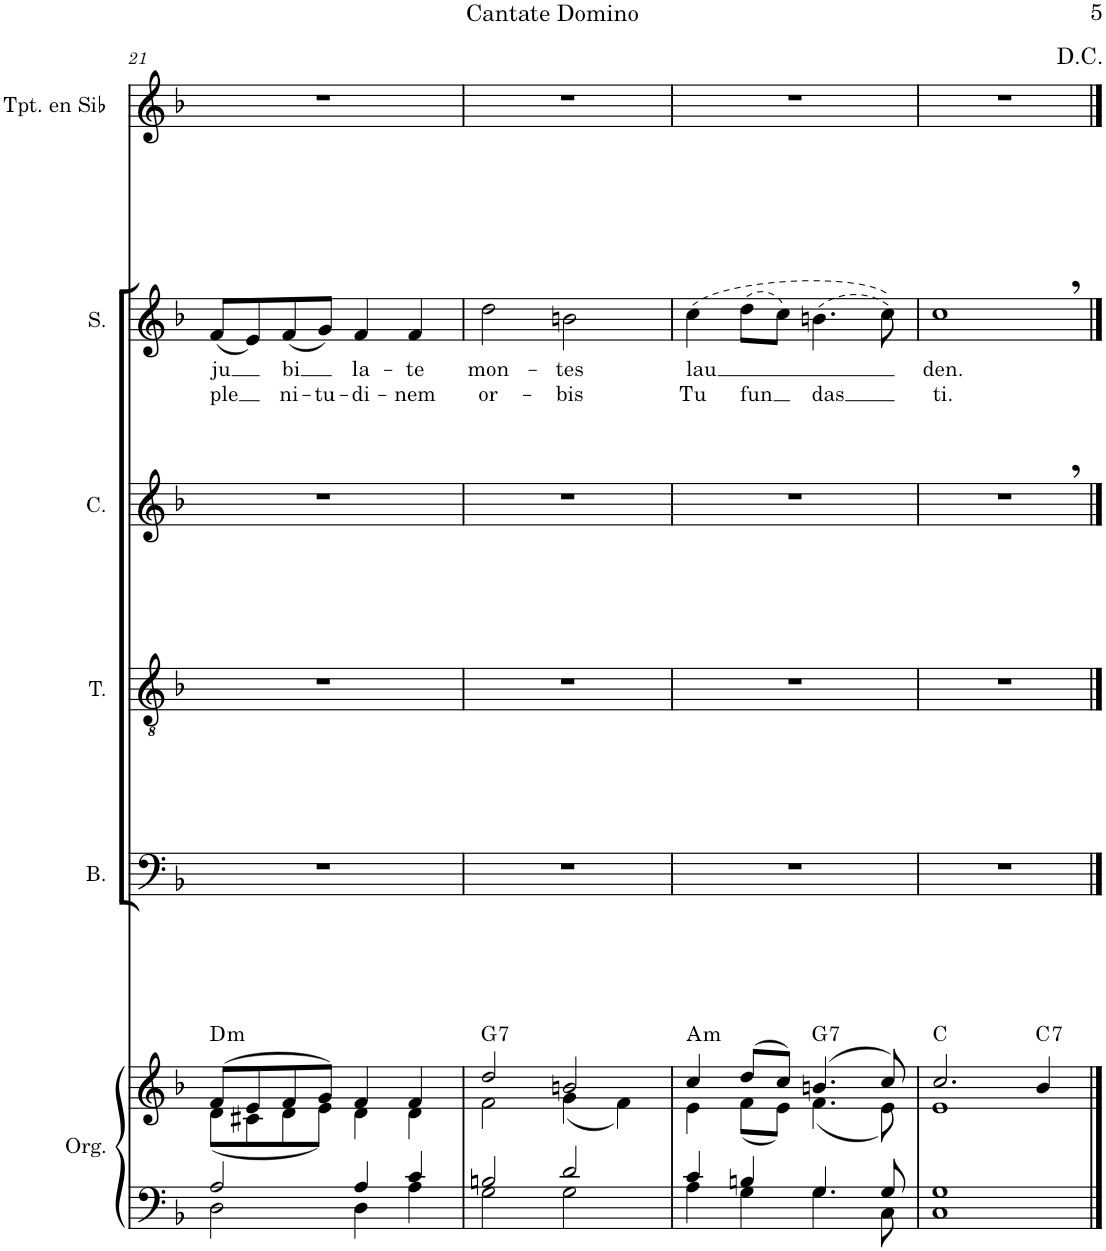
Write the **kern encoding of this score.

**kern	**kern	**harte	**kern	**kern	**kern	**kern	**text	**text	**kern
*part6	*part6	*part6	*part5	*part4	*part3	*part2	*part2	*part2	*part1
*staff7	*staff6	*	*staff5	*staff4	*staff3	*staff2	*staff2	*staff2	*staff1
*I"Órgano	*	*	*I"Bajo	*I"Tenor	*I"Contralto	*I"Soprano	*	*	*I"Trompeta en Sib
*	*	*	*I'B.	*I'T.	*I'C.	*I'S.	*	*	*I'Tpt. en Sib
!!LO:PB:g=z
*clefF4	*clefG2	*	*clefF4	*clefGv2	*clefG2	*clefG2	*	*	*clefG2
*	*	*	*	*	*	*	*	*	*Trd1c2
*k[b-]	*k[b-]	*	*k[b-]	*k[b-]	*k[b-]	*k[b-]	*	*	*k[b-]
*M4/4	*M4/4	*	*M4/4	*M4/4	*M4/4	*M4/4	*	*	*M4/4
*met(c)	*met(c)	*	*met(c)	*met(c)	*met(c)	*met(c)	*	*	*met(c)
=21	=21	=21	=21	=21	=21	=21	=21	=21	=21
*^	*^	*	*	*	*	*	*	*	*
!	!	!	!	!LO:H:kt=m	!	!	!	!	!LO:LY:b	!LO:LY:b	!
2A/	2D\	(8f/L	(8d\L	D:min	1r	1r	1r	(8f/L	ju	ple	1r
.	.	8e/	8c#X\	.	.	.	.	8e/)	.	.	.
!	!	!	!	!	!	!	!	!	!LO:LY:b	!LO:LY:b	!
.	.	8f/	8d\	.	.	.	.	(8f/	bi	ni-	.
!	!	!	!	!	!	!	!	!	!	!LO:LY:b	!
.	.	8g/J)	8e\J)	.	.	.	.	8g/J)	.	-tu-	.
!	!	!	!	!	!	!	!	!	!LO:LY:b	!LO:LY:b	!
4A/	4D\	4f/	4d\	.	.	.	.	4f/	la-	-di-	.
!	!	!	!	!	!	!	!	!	!LO:LY:b	!LO:LY:b	!
4c/	4A\	4f/	4d\	.	.	.	.	4f/	-te	-nem	.
=22	=22	=22	=22	=22	=22	=22	=22	=22	=22	=22	=22
!	!	!	!	!LO:H:kt=7	!	!	!	!	!LO:LY:b	!LO:LY:b	!
2Bn/	2G\	2dd/	2f\	G:7	1r	1r	1r	2dd\	mon-	or-	1r
!	!	!	!	!	!	!	!	!	!LO:LY:b	!LO:LY:b	!
2d/	2G\	2bn/	(4g\	.	.	.	.	2bn\	-tes	-bis	.
.	.	.	4f\)	.	.	.	.	.	.	.	.
=23	=23	=23	=23	=23	=23	=23	=23	=23	=23	=23	=23
!	!	!	!	!LO:H:kt=m	!	!	!	!	!LO:LY:b	!LO:LY:b	!
4c/	4A\	4cc/	4e\	A:min	1r	1r	1r	(4cc\	lau	Tu	1r
!	!	!	!	!	!	!	!	!	!	!LO:LY:b	!
4Bn/	4G\	(8dd/L	(8f\L	.	.	.	.	(8dd\L	.	fun	.
.	.	8cc/J)	8e\J)	.	.	.	.	8cc\J)	.	.	.
!	!	!	!	!LO:H:kt=7	!	!	!	!	!	!LO:LY:b	!
4.G/	4.G\	(4.bn/	(4.f\	G:7	.	.	.	(4.bn\	.	das	.
8G/	8C\	8cc/)	8e\)	.	.	.	.	8cc\))	.	.	.
=24	=24	=24	=24	=24	=24	=24	=24	=24	=24	=24	=24
!	!	!	!	!	!	!	!	!	!LO:LY:b	!LO:LY:b	!
1G	1C	2.cc/	1e	C:maj	1r	1r	1r	1cc,	den.	ti.	1r
!	!	!	!	!LO:H:kt=7	!	!	!	!	!	!	!
.	.	4b-/	.	C:7	.	.	.	.	.	.	.
*v	*v	*	*	*	*	*	*	*	*	*	*
*	*v	*v	*	*	*	*	*	*	*	*
==	==	==	==	==	==	==	==	==	==
*-	*-	*-	*-	*-	*-	*-	*-	*-	*-
